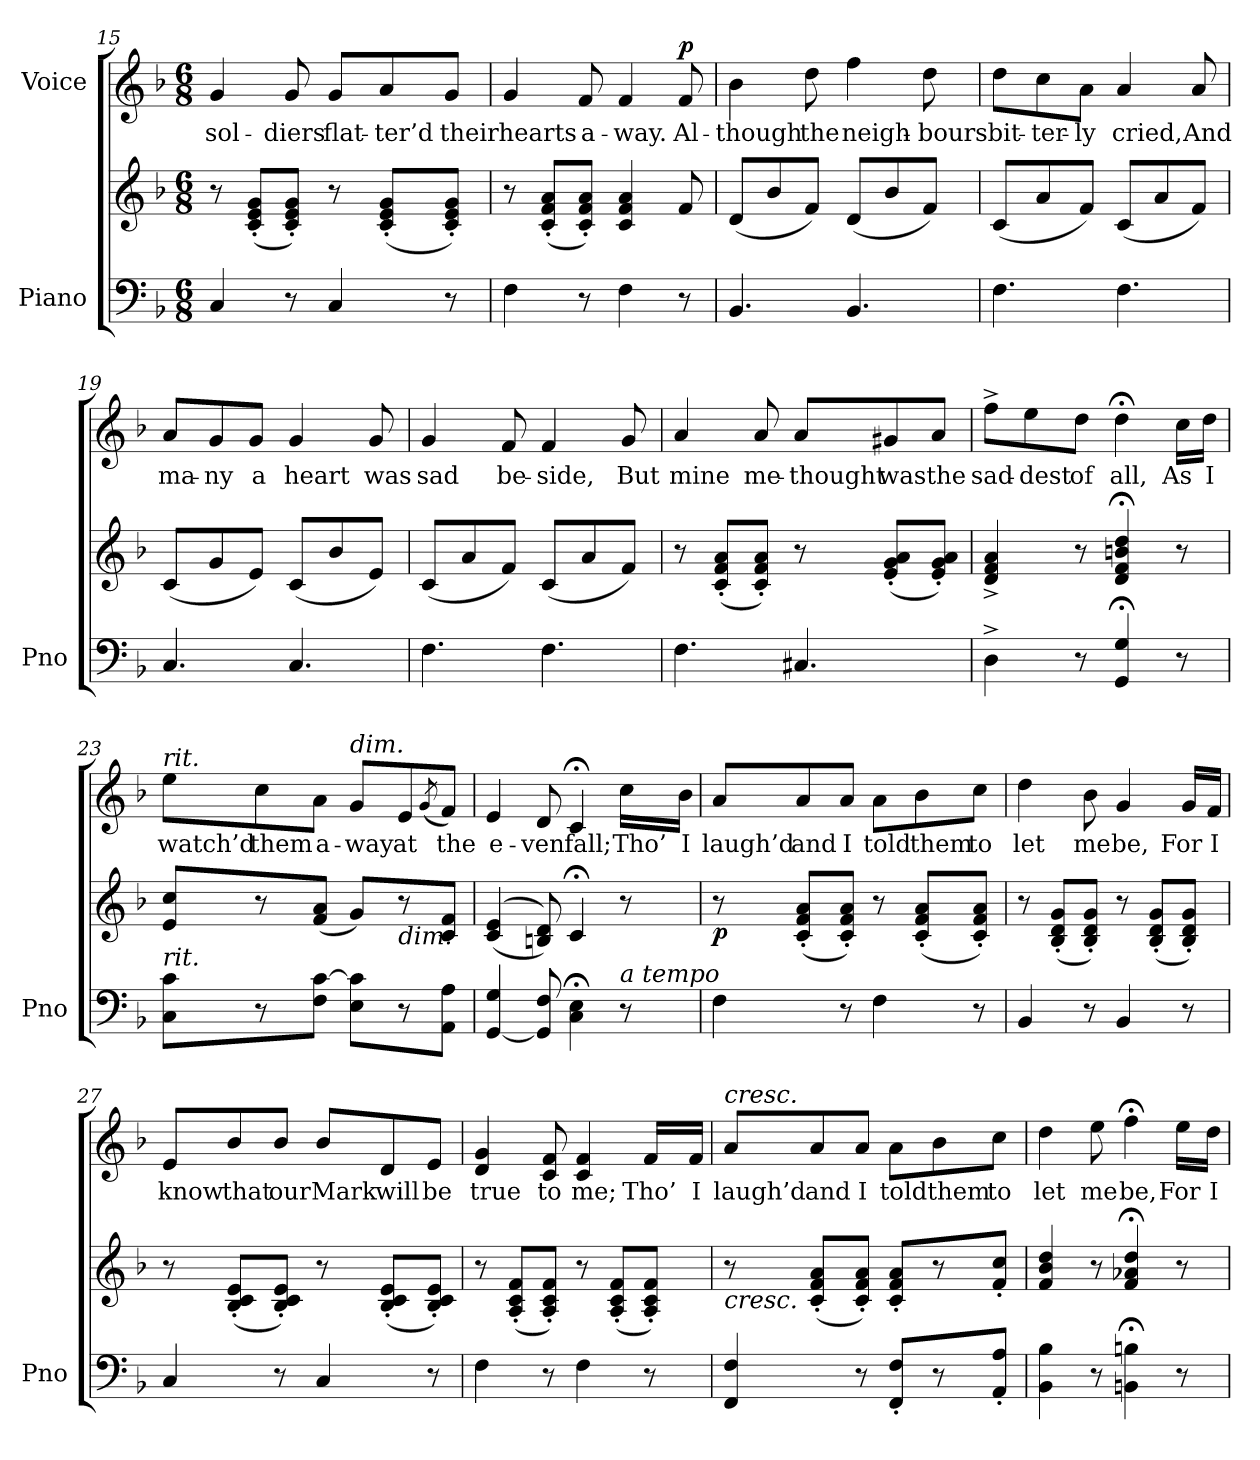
**kern	**kern	**dynam	**kern	**text	**dynam
*part2	*part2	*part2	*part1	*part1	*part1
*staff3	*staff2	*staff2/3	*staff1	*staff1	*staff1
*I"Piano	*	*	*I"Voice	*	*
*I'Pno	*	*	*	*	*
*clefF4	*clefG2	*	*clefG2	*	*
*k[b-]	*k[b-]	*	*k[b-]	*	*
*M6/8	*M6/8	*	*M6/8	*	*
=15	=15	=15	=15	=15	=15
!	!	!	!	!LO:LY:b	!
4C/	8r	.	4g/	sol-	.
.	(<8c/' 8e/' 8g/'L	.	.	.	.
!	!	!	!	!LO:LY:b	!
8r	8c/' 8e/' 8g/'J)	.	8g/	-diers	.
!	!	!	!	!LO:LY:b	!
4C/	8r	.	8g/L	flat-	.
!	!	!	!	!LO:LY:b	!
.	(<8c/' 8e/' 8g/'L	.	8a/	-ter’d	.
!	!	!	!	!LO:LY:b	!
8r	8c/' 8e/' 8g/'J)	.	8g/J	their	.
!!LO:LB:g=z
=16	=16	=16	=16	=16	=16
!	!	!	!	!LO:LY:b	!
4F\	8r	.	4g/	hearts	.
.	(<8c/' 8f/' 8a/'L	.	.	.	.
!	!	!	!	!LO:LY:b	!
8r	8c/' 8f/' 8a/'J)	.	8f/	a-	.
!	!	!	!	!LO:LY:b	!
4F\	4c/ 4f/ 4a/	.	4f/	-way.	.
!	!	!LO:DY:b	!	!LO:LY:b	!
!	!	!LO:DY:n=1:b	!	!	!LO:DY:a
8r	8f/	p other-dynamics	8f/	Al-	p
=17	=17	=17	=17	=17	=17
!	!	!	!	!LO:LY:b	!
4.BB-/	(<8d/L	.	4b-\	-though	.
.	8b-/	.	.	.	.
!	!	!	!	!LO:LY:b	!
.	8f/J)	.	8dd\	the	.
!	!	!	!	!LO:LY:b	!
4.BB-/	(<8d/L	.	4ff\	neigh-	.
.	8b-/	.	.	.	.
!	!	!	!	!LO:LY:b	!
.	8f/J)	.	8dd\	-bours	.
=18	=18	=18	=18	=18	=18
!	!	!	!	!LO:LY:b	!
4.F\	(<8c/L	.	8dd\L	bit-	.
!	!	!	!	!LO:LY:b	!
.	8a/	.	8cc\	-ter-	.
!	!	!	!	!LO:LY:b	!
.	8f/J)	.	8a\J	-ly	.
!	!	!	!	!LO:LY:b	!
4.F\	(<8c/L	.	4a/	cried,	.
.	8a/	.	.	.	.
!	!	!	!	!LO:LY:b	!
.	8f/J)	.	8a/	And	.
=19	=19	=19	=19	=19	=19
!	!	!	!	!LO:LY:b	!
4.C/	(<8c/L	.	8a/L	ma-	.
!	!	!	!	!LO:LY:b	!
.	8g/	.	8g/	-ny	.
!	!	!	!	!LO:LY:b	!
.	8e/J)	.	8g/J	a	.
!	!	!	!	!LO:LY:b	!
4.C/	(<8c/L	.	4g/	heart	.
.	8b-/	.	.	.	.
!	!	!	!	!LO:LY:b	!
.	8e/J)	.	8g/	was	.
=20	=20	=20	=20	=20	=20
!	!	!	!	!LO:LY:b	!
4.F\	(<8c/L	.	4g/	sad	.
.	8a/	.	.	.	.
!	!	!	!	!LO:LY:b	!
.	8f/J)	.	8f/	be-	.
!	!	!	!	!LO:LY:b	!
4.F\	(<8c/L	.	4f/	-side,	.
.	8a/	.	.	.	.
!	!	!	!	!LO:LY:b	!
.	8f/J)	.	8g/	But	.
!!LO:LB:g=z
=21	=21	=21	=21	=21	=21
!	!	!	!	!LO:LY:b	!
4.F\	8r	.	4a/	mine	.
.	(<8c/' 8f/' 8a/'L	.	.	.	.
!	!	!	!	!LO:LY:b	!
.	8c/' 8f/' 8a/'J)	.	8a/	me-	.
!	!	!	!	!LO:LY:b	!
4.C#X/	8r	.	8a/L	-thought	.
!	!	!	!	!LO:LY:b	!
.	(<8e/' 8g/' 8a/'L	.	8g#X/	was	.
!	!	!	!	!LO:LY:b	!
.	8e/' 8g/' 8a/'J)	.	8a/J	the	.
=22	=22	=22	=22	=22	=22
!	!	!	!	!LO:LY:b	!
4D^\	4d/^ 4f/^ 4a/^	.	8ff^\L	sad-	.
!	!	!	!	!LO:LY:b	!
.	.	.	8ee\	-dest	.
!	!	!	!	!LO:LY:b	!
8r	8r	.	8dd\J	of	.
!	!	!	!	!LO:LY:b	!
4GG/; 4G/;	4d/;< 4f/;< 4bn/;< 4dd/;<	.	4dd;<\	all,	.
!	!	!	!	!LO:LY:b	!
8r	8r	.	16cc\LL	As	.
!	!	!	!	!LO:LY:b	!
.	.	.	16dd\JJ	I	.
=23	=23	=23	=23	=23	=23
!	!	!	!LO:TX:a:i:t=rit.	!	!
!LO:TX:a:i:t=rit.	!	!	!	!	!
!	!	!	!	!LO:LY:b	!
8C\ 8c\L	8e/ 8cc/L	.	8ee\L	watch’d	.
!	!	!	!	!LO:LY:b	!
8r	8r	.	8cc\	them	.
!	!	!	!	!LO:LY:b	!
8F\ [8c\J	(<8f/ 8a/J	.	8a\J	a-	.
!	!	!	!LO:TX:a:i:t=dim.	!	!
!	!	!	!	!LO:LY:b	!
8E\ 8c\]L	8g/L)	.	8g/L	-way	.
!	!LO:TX:b:i:t=dim.	!	!	!	!
!	!	!	!	!LO:LY:b	!
8r	8r	.	8e/	at	.
.	.	.	(<8qg/	.	.
!	!	!	!	!LO:LY:b	!
8AA\ 8A\J	8c/ 8f/J	.	8f/J)	the	.
=24	=24	=24	=24	=24	=24
!	!	!	!	!LO:LY:b	!
[4GG/ 4G/	(<(>4c/ 4e/	.	4e/	e-	.
!	!	!	!	!LO:LY:b	!
8GG/] 8F/	8Bn/ 8d/))	.	8d/	-ven	.
!	!	!	!	!LO:LY:b	!
4C\; 4E\;	4c;</	.	4c;</	fall;	.
!LO:TX:a:i:t=a tempo	!	!	!	!	!
!	!	!	!	!LO:LY:b	!LO:DY:a
!	!	!	!	!	!LO:DY:n=1:a
8r	8r	.	16cc\LL	Tho’	p other-dynamics
!	!	!	!	!LO:LY:b	!
.	.	.	16b-\JJ	I	.
!!LO:PB:g=z
=25	=25	=25	=25	=25	=25
!	!	!LO:DY:b	!	!LO:LY:b	!
4F\	8r	p	8a/L	laugh’d	.
!	!	!	!	!LO:LY:b	!
.	(<8c/' 8f/' 8a/'L	.	8a/	and	.
!	!	!	!	!LO:LY:b	!
8r	8c/' 8f/' 8a/'J)	.	8a/J	I	.
!	!	!	!	!LO:LY:b	!
4F\	8r	.	8a\L	told	.
!	!	!	!	!LO:LY:b	!
.	(<8c/' 8f/' 8a/'L	.	8b-\	them	.
!	!	!	!	!LO:LY:b	!
8r	8c/' 8f/' 8a/'J)	.	8cc\J	to	.
=26	=26	=26	=26	=26	=26
!	!	!	!	!LO:LY:b	!
4BB-/	8r	.	4dd\	let	.
.	(<8B-/' 8d/' 8g/'L	.	.	.	.
!	!	!	!	!LO:LY:b	!
8r	8B-/' 8d/' 8g/'J)	.	8b-\	me	.
!	!	!	!	!LO:LY:b	!
4BB-/	8r	.	4g/	be,	.
.	(<8B-/' 8d/' 8g/'L	.	.	.	.
!	!	!	!	!LO:LY:b	!
8r	8B-/' 8d/' 8g/'J)	.	16g/LL	For	.
!	!	!	!	!LO:LY:b	!
.	.	.	16f/JJ	I	.
=27	=27	=27	=27	=27	=27
!	!	!	!	!LO:LY:b	!
4C/	8r	.	8e/L	know	.
!	!	!	!	!LO:LY:b	!
.	(<8B-/' 8c/' 8e/'L	.	8b-/	that	.
!	!	!	!	!LO:LY:b	!
8r	8B-/' 8c/' 8e/'J)	.	8b-/J	our	.
!	!	!	!	!LO:LY:b	!
4C/	8r	.	8b-/L	Mark	.
!	!	!	!	!LO:LY:b	!
.	(<8B-/' 8c/' 8e/'L	.	8d/	will	.
!	!	!	!	!LO:LY:b	!
8r	8B-/' 8c/' 8e/'J)	.	8e/J	be	.
=28	=28	=28	=28	=28	=28
!	!	!	!	!LO:LY:b	!
4F\	8r	.	4d/ 4g/	true	.
.	(<8A/' 8c/' 8f/'L	.	.	.	.
!	!	!	!	!LO:LY:b	!
8r	8A/' 8c/' 8f/'J)	.	8c/ 8f/	to	.
!	!	!	!	!LO:LY:b	!
4F\	8r	.	4c/ 4f/	me;	.
.	(<8A/' 8c/' 8f/'L	.	.	.	.
!	!	!	!	!LO:LY:b	!
8r	8A/' 8c/' 8f/'J)	.	16f/LL	Tho’	.
!	!	!	!	!LO:LY:b	!
.	.	.	16f/JJ	I	.
=29	=29	=29	=29	=29	=29
!	!	!	!LO:TX:a:i:t=cresc.	!	!
!	!LO:TX:b:i:t=cresc.	!	!	!	!
!	!	!	!	!LO:LY:b	!
4FF/ 4F/	8r	.	8a/L	laugh’d	.
!	!	!	!	!LO:LY:b	!
.	(<8c/' 8f/' 8a/'L	.	8a/	and	.
!	!	!	!	!LO:LY:b	!
8r	8c/' 8f/' 8a/'J)	.	8a/J	I	.
!	!	!	!	!LO:LY:b	!
8FF/' 8F/'L	8c/' 8f/' 8a/'L	.	8a\L	told	.
!	!	!	!	!LO:LY:b	!
8r	8r	.	8b-\	them	.
!	!	!	!	!LO:LY:b	!
8AA/' 8A/'J	8f/' 8cc/'J	.	8cc\J	to	.
!!LO:LB:g=z
=30	=30	=30	=30	=30	=30
!	!	!	!	!LO:LY:b	!
4BB-\ 4B-\	4f/ 4b-/ 4dd/	.	4dd\	let	.
!	!	!	!	!LO:LY:b	!
8r	8r	.	8ee\	me	.
!	!	!	!	!LO:LY:b	!
4BBn\;< 4Bn\;<	4f/;< 4a-X/;< 4dd/;<	.	4ff;<\	be,	.
!	!	!	!	!LO:LY:b	!
8r	8r	.	16ee\LL	For	.
!	!	!	!	!LO:LY:b	!
.	.	.	16dd\JJ	I	.
=	=	=	=	=	=
*-	*-	*-	*-	*-	*-
